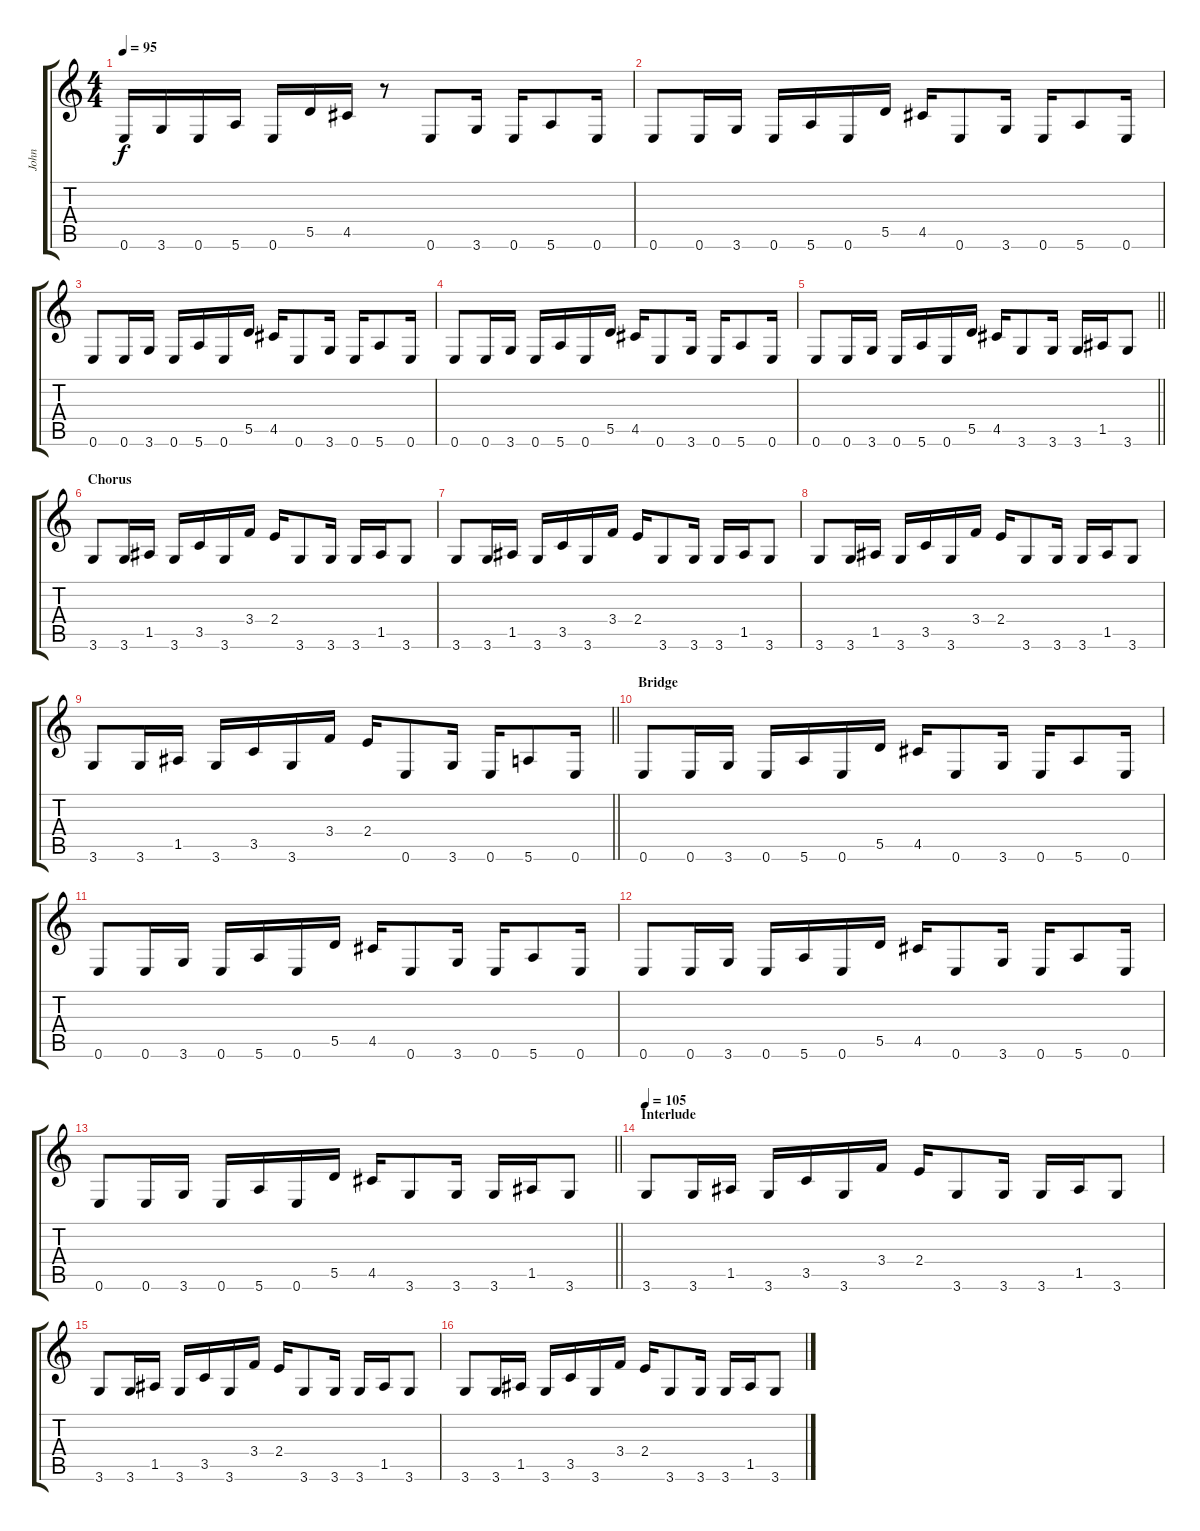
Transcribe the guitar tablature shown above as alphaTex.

\track ("John" "John") {instrument distortionguitar}
\staff {score tabs}
\tuning (E4 B3 G3 D3 A2 E2) {hide}
\ts (4 4)
\tempo 95
\clef g2
\ks c
0.6.16{dy f} 3.6.16 0.6.16 5.6.16 0.6.16 5.5.16 4.5.16 r.8 0.6.8 3.6.16 0.6.16 5.6.8 0.6.16 |
0.6.8 0.6.16 3.6.16 0.6.16 5.6.16 0.6.16 5.5.16 4.5.16 0.6.8 3.6.16 0.6.16 5.6.8 0.6.16 |
0.6.8 0.6.16 3.6.16 0.6.16 5.6.16 0.6.16 5.5.16 4.5.16 0.6.8 3.6.16 0.6.16 5.6.8 0.6.16 |
0.6.8 0.6.16 3.6.16 0.6.16 5.6.16 0.6.16 5.5.16 4.5.16 0.6.8 3.6.16 0.6.16 5.6.8 0.6.16 |
\barLineRight lightlight
0.6.8 0.6.16 3.6.16 0.6.16 5.6.16 0.6.16 5.5.16 4.5.16 3.6.8 3.6.16 3.6.16 1.5.16 3.6.8 |
\section ("" "Chorus")
3.6.8 3.6.16 1.5.16 3.6.16 3.5.16 3.6.16 3.4.16 2.4.16 3.6.8 3.6.16 3.6.16 1.5.16 3.6.8 |
3.6.8 3.6.16 1.5.16 3.6.16 3.5.16 3.6.16 3.4.16 2.4.16 3.6.8 3.6.16 3.6.16 1.5.16 3.6.8 |
3.6.8 3.6.16 1.5.16 3.6.16 3.5.16 3.6.16 3.4.16 2.4.16 3.6.8 3.6.16 3.6.16 1.5.16 3.6.8 |
\barLineRight lightlight
3.6.8 3.6.16 1.5.16 3.6.16 3.5.16 3.6.16 3.4.16 2.4.16 0.6.8 3.6.16 0.6.16 5.6.8 0.6.16 |
\section ("" "Bridge")
0.6.8 0.6.16 3.6.16 0.6.16 5.6.16 0.6.16 5.5.16 4.5.16 0.6.8 3.6.16 0.6.16 5.6.8 0.6.16 |
0.6.8 0.6.16 3.6.16 0.6.16 5.6.16 0.6.16 5.5.16 4.5.16 0.6.8 3.6.16 0.6.16 5.6.8 0.6.16 |
0.6.8 0.6.16 3.6.16 0.6.16 5.6.16 0.6.16 5.5.16 4.5.16 0.6.8 3.6.16 0.6.16 5.6.8 0.6.16 |
\barLineRight lightlight
0.6.8 0.6.16 3.6.16 0.6.16 5.6.16 0.6.16 5.5.16 4.5.16 3.6.8 3.6.16 3.6.16 1.5.16 3.6.8 |
\section ("" "Interlude")
\tempo 105
3.6.8 3.6.16 1.5.16 3.6.16 3.5.16 3.6.16 3.4.16 2.4.16 3.6.8 3.6.16 3.6.16 1.5.16 3.6.8 |
3.6.8 3.6.16 1.5.16 3.6.16 3.5.16 3.6.16 3.4.16 2.4.16 3.6.8 3.6.16 3.6.16 1.5.16 3.6.8 |
3.6.8 3.6.16 1.5.16 3.6.16 3.5.16 3.6.16 3.4.16 2.4.16 3.6.8 3.6.16 3.6.16 1.5.16 3.6.8
